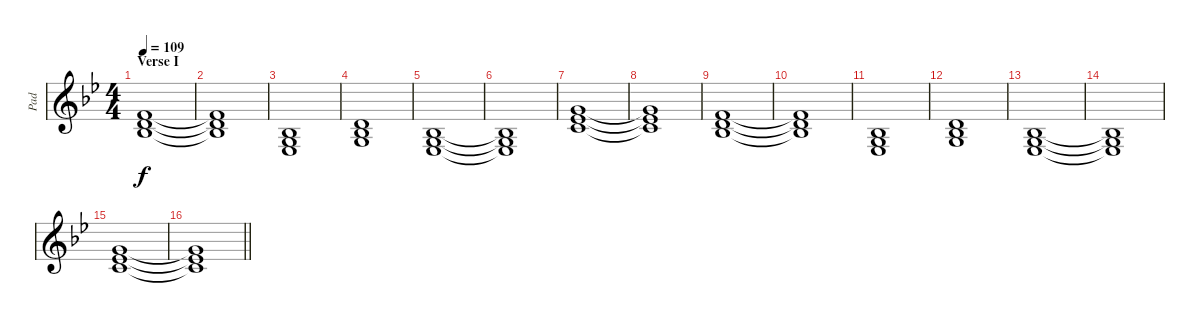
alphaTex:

\track ("Pad" "Pad") {instrument pad1newage}
\staff {score}
\tuning (E4 B3 G3 D3 A2 E2) {hide}
\ts (4 4)
\section ("" "Verse I")
\tempo 109
\clef g2
\ks bb
(1.1 3.2 3.3).1{dy f} |
(1.1{t} 3.2{t} 3.3{t}).1 |
(0.3 1.4 13.5).1 |
(3.2 0.3 8.4).1 |
(0.3 1.4 13.5).1 |
(0.3{t} 1.4{t} 13.5{t}).1 |
(3.1 1.2 8.3).1 |
(3.1{t} 1.2{t} 8.3{t}).1 |
(1.1 3.2 3.3).1 |
(1.1{t} 3.2{t} 3.3{t}).1 |
(0.3 1.4 13.5).1 |
(3.2 0.3 8.4).1 |
(0.3 1.4 13.5).1 |
(0.3{t} 1.4{t} 13.5{t}).1 |
(3.1 1.2 8.3).1 |
\barLineRight lightlight
(3.1{t} 1.2{t} 8.3{t}).1
